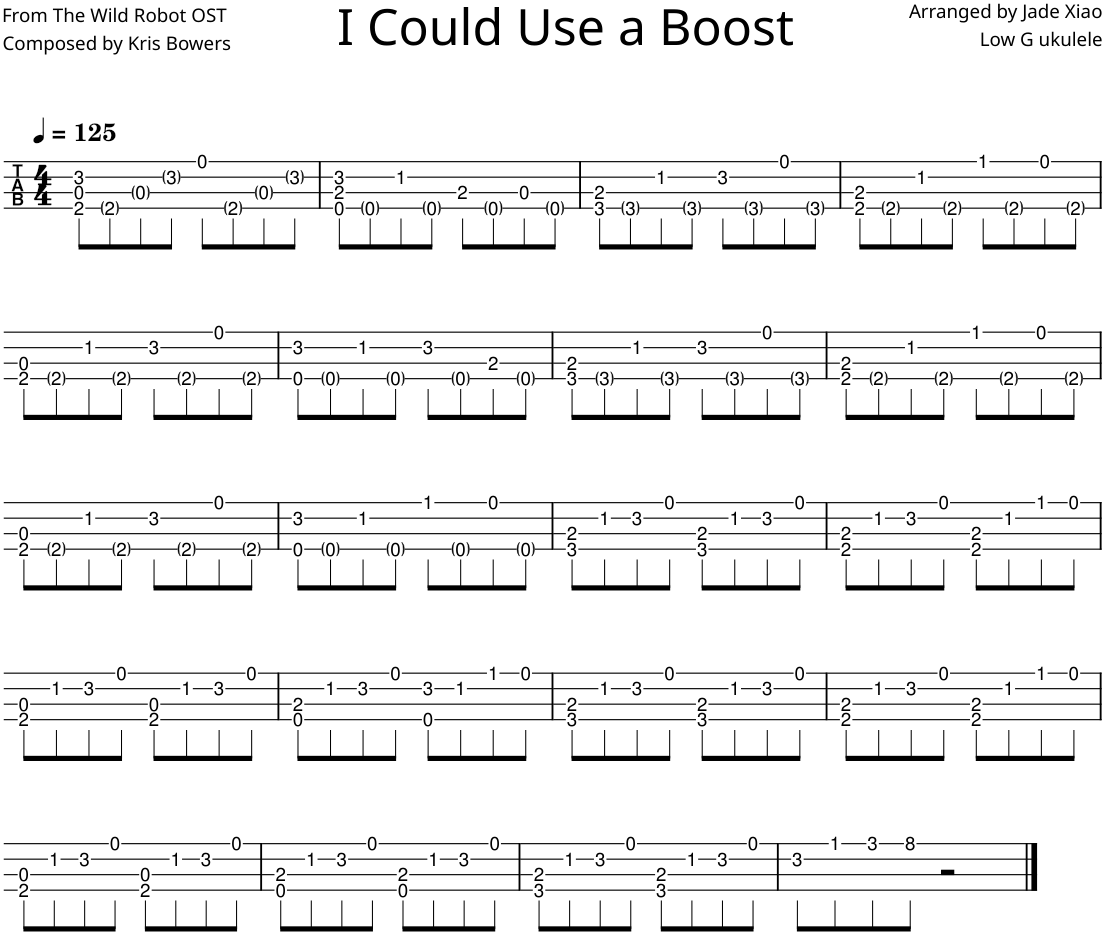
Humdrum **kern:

**kern
*part1
*staff1
*I"Ukulele
*I'Uk.
*stria4
*
*k[]
*M4/4
*MM125
=1
8A\ 8c\ 8g\L
8A\
8c\
8g\J
8a\L
8A\
8c\
8g\J
=2
8G\ 8d\ 8g\L
8G\
8f\
8G\J
8d\L
8G\
8c\
8G\J
=3
8B-\ 8d\L
8B-\
8f\
8B-\J
8g\L
8B-\
8a\
8B-\J
=4
8A\ 8d\L
8A\
8f\
8A\J
8b-\L
8A\
8a\
8A\J
!!LO:LB:g=z
=5
8A\ 8c\L
8A\
8f\
8A\J
8g\L
8A\
8a\
8A\J
=6
8G\ 8g\L
8G\
8f\
8G\J
8g\L
8G\
8d\
8G\J
=7
8B-\ 8d\L
8B-\
8f\
8B-\J
8g\L
8B-\
8a\
8B-\J
=8
8A\ 8d\L
8A\
8f\
8A\J
8b-\L
8A\
8a\
8A\J
!!LO:LB:g=z
=9
8A\ 8c\L
8A\
8f\
8A\J
8g\L
8A\
8a\
8A\J
=10
8G\ 8g\L
8G\
8f\
8G\J
8b-\L
8G\
8a\
8G\J
=11
8B-\ 8d\L
8f\
8g\
8a\J
8B-\ 8d\L
8f\
8g\
8a\J
=12
8A\ 8d\L
8f\
8g\
8a\J
8A\ 8d\L
8f\
8b-\
8a\J
!!LO:LB:g=z
=13
8A\ 8c\L
8f\
8g\
8a\J
8A\ 8c\L
8f\
8g\
8a\J
=14
8G\ 8d\L
8f\
8g\
8a\J
8G\ 8g\L
8f\
8b-\
8a\J
=15
8B-\ 8d\L
8f\
8g\
8a\J
8B-\ 8d\L
8f\
8g\
8a\J
=16
8A\ 8d\L
8f\
8g\
8a\J
8A\ 8d\L
8f\
8b-\
8a\J
!!LO:LB:g=z
=17
8A\ 8c\L
8f\
8g\
8a\J
8A\ 8c\L
8f\
8g\
8a\J
=18
8G\ 8d\L
8f\
8g\
8a\J
8G\ 8d\L
8f\
8g\
8a\J
=19
8B-\ 8d\L
8f\
8g\
8a\J
8B-\ 8d\L
8f\
8g\
8a\J
=20
8g\L
8b-\
8cc\
8ff\J
2r
==
*-
